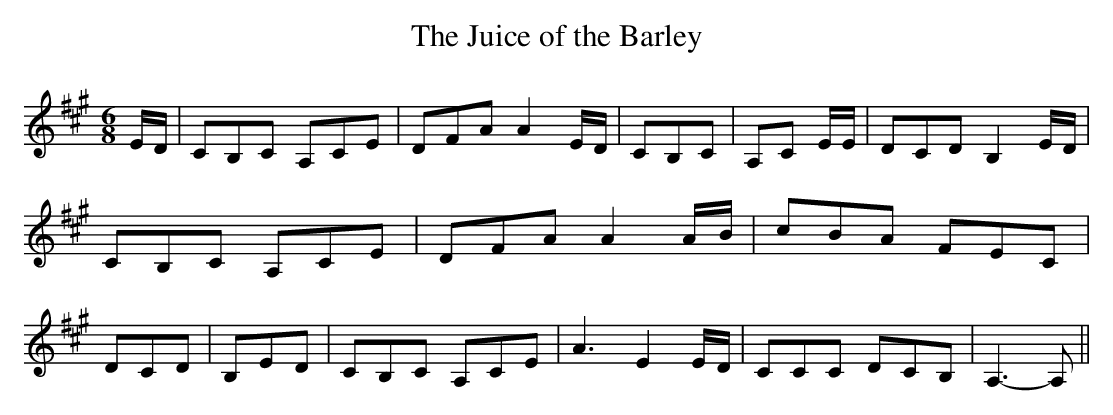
X:1
T:The Juice of the Barley
M:6/8
L:1/8
K:A
 E/2D/2| CB,C A,CE| DFA A2 E/2D/2| CB,C| A,C E/2E/2| DCD B,2 E/2D/2|\
 CB,C A,CE| DFA A2 A/2B/2| cBA FEC| DCD| B,ED| CB,C A,CE| A3 E2 E/2D/2|\
 CCC DCB,| A,3- A,||
